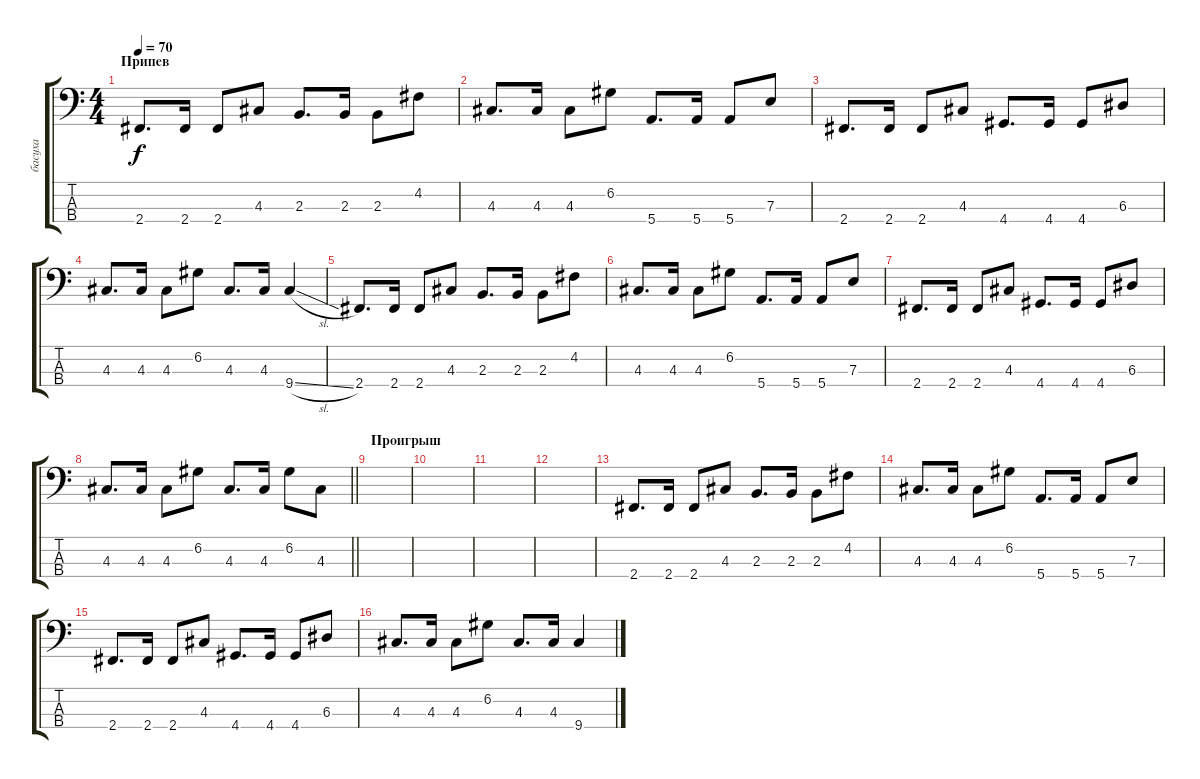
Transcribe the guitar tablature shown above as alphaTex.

\track ("басуха" "басуха") {instrument electricbassfinger}
\staff {score tabs}
\tuning (G2 D2 A1 E1) {hide}
\ts (4 4)
\section ("" "Припев")
\tempo 70
\clef f4
\ks c
2.4.8{d dy f} 2.4.16 2.4.8 4.3.8 2.3.8{d} 2.3.16 2.3.8 4.2.8 |
4.3.8{d} 4.3.16 4.3.8 6.2.8 5.4.8{d} 5.4.16 5.4.8 7.3.8 |
2.4.8{d} 2.4.16 2.4.8 4.3.8 4.4.8{d} 4.4.16 4.4.8 6.3.8 |
4.3.8{d} 4.3.16 4.3.8 6.2.8 4.3.8{d} 4.3.16 9.4{sl}.4 |
2.4.8{d} 2.4.16 2.4.8 4.3.8 2.3.8{d} 2.3.16 2.3.8 4.2.8 |
4.3.8{d} 4.3.16 4.3.8 6.2.8 5.4.8{d} 5.4.16 5.4.8 7.3.8 |
2.4.8{d} 2.4.16 2.4.8 4.3.8 4.4.8{d} 4.4.16 4.4.8 6.3.8 |
\barLineRight lightlight
4.3.8{d} 4.3.16 4.3.8 6.2.8 4.3.8{d} 4.3.16 6.2.8 4.3.8 |
\section ("" "Проигрыш")
|
|
|
|
2.4.8{d} 2.4.16 2.4.8 4.3.8 2.3.8{d} 2.3.16 2.3.8 4.2.8 |
4.3.8{d} 4.3.16 4.3.8 6.2.8 5.4.8{d} 5.4.16 5.4.8 7.3.8 |
2.4.8{d} 2.4.16 2.4.8 4.3.8 4.4.8{d} 4.4.16 4.4.8 6.3.8 |
4.3.8{d} 4.3.16 4.3.8 6.2.8 4.3.8{d} 4.3.16 9.4{sl}.4
